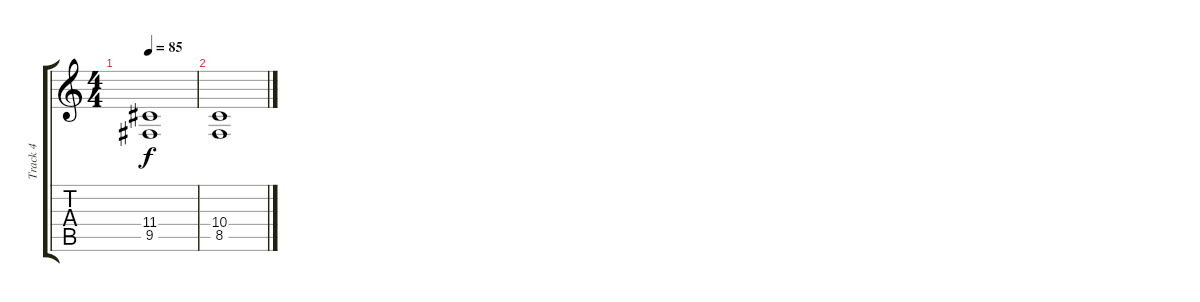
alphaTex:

\track ("Track 4" "Track 4") {instrument stringensemble2}
\staff {score tabs}
\tuning (E4 B3 G3 D3 A2 E2) {hide}
\ts (4 4)
\tempo 85
\clef g2
\ks c
(11.4{t} 9.5{t}).1{dy f} |
(10.4 8.5).1
